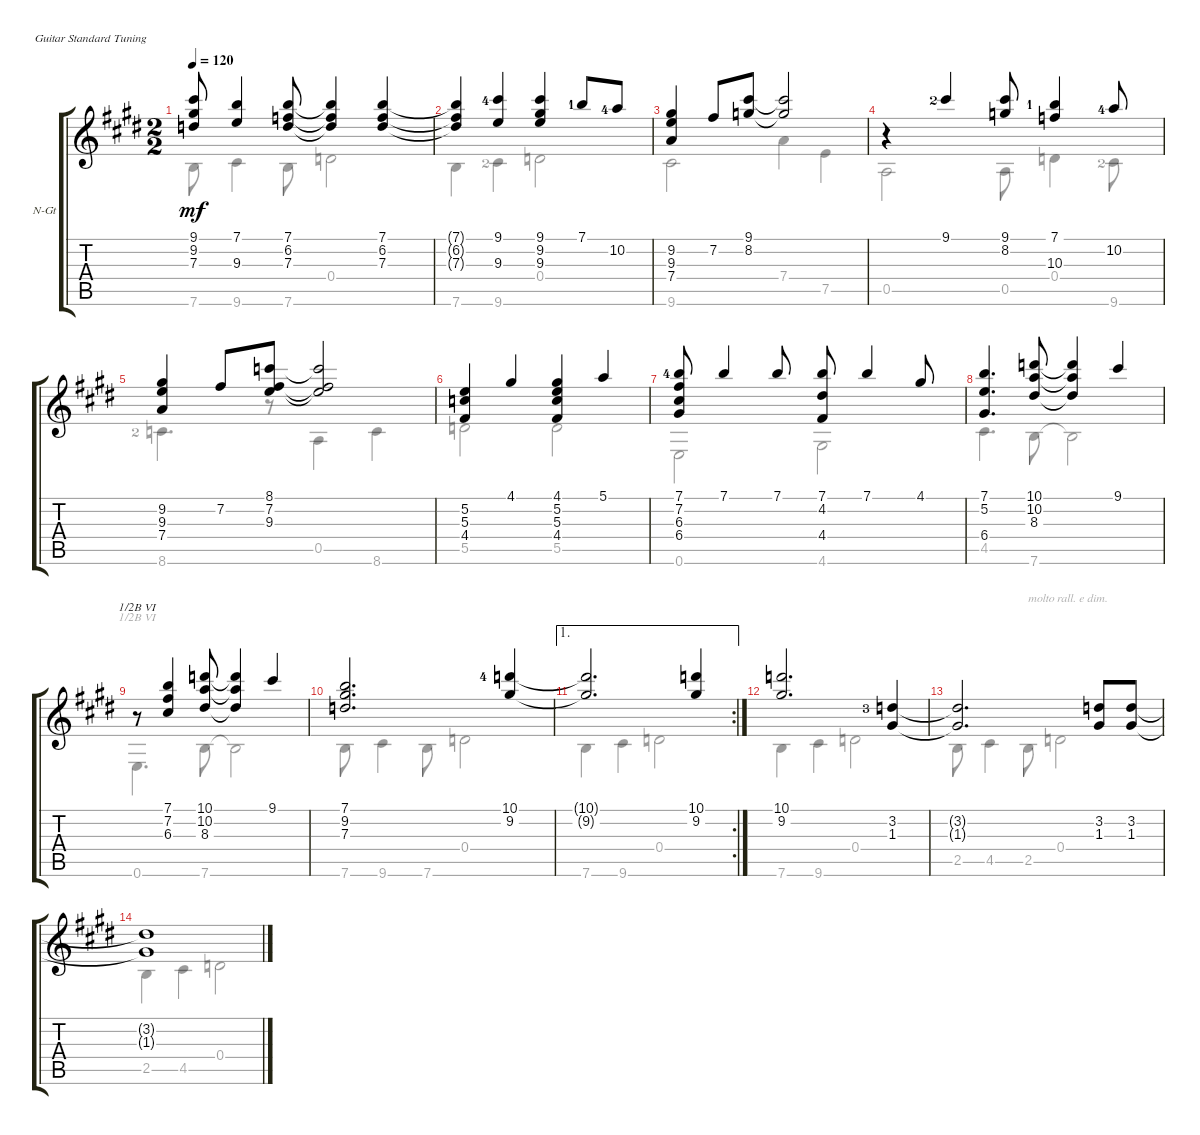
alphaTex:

\defaultSystemsLayout 4
\bracketExtendMode groupsimilarinstruments
\firstSystemTrackNameOrientation horizontal
\otherSystemsTrackNameOrientation horizontal
\track ("Nylon Guitar" "N-Gt") {instrument acousticguitarnylon}
\staff {score tabs}
\tuning (E4 B3 G3 D3 A2 E2)
\voice
\ts (2 2)
\tempo 120
\clef g2
\ks e
(9.1 9.2 7.3).8{dy mf} (9.3 7.1).4 (7.1 6.2 7.3).8 (7.3{t} 6.2{t} 7.1{t}).4 (7.1 6.2 7.3).4 |
(7.3{t} 6.2{t} 7.1{t}).4 (9.1{lf 5} 9.3).4 (9.3 9.2 9.1).4 7.1{lf 2}.8 10.2{lf 5}.8 |
(9.2 9.3 7.4).4 7.2.8 (9.1 8.2).8 (8.2{t} 9.1{t}).2 |
r.4 9.1{lf 3}.4 (9.1 8.2).8 (7.1{lf 2} 10.3).4 10.2{lf 5}.8 |
(9.2 9.3 7.4).4 7.2.8 (8.1 7.2 9.3).8 (9.3{t} 7.2{t} 8.1{t}).2 |
(5.2 5.3 4.4).4 4.1.4 (4.1 5.2 5.3 4.4).4 5.1.4 |
(7.2 7.1{lf 5} 6.3 6.4).8 7.1.4 7.1.8 (7.1 4.2 4.4).8 7.1.4 4.1.8 |
(7.1 5.2 6.4).4{d} (10.1 10.2 8.3).8 (8.3{t} 10.2{t} 10.1{t}).4 9.1.4 |
r.8{barre (6 half)} (7.1 7.2 6.3).4 (8.3 10.2 10.1).8 (10.1{t} 10.2{t} 8.3{t}).4 9.1.4 |
(7.1 9.2 7.3).2{d} (10.1{lf 5} 9.2).4 |
\ae 1
\rc 2
(9.2{t} 10.1{t}).2{d} (10.1 9.2).4 |
(9.2 10.1).2{d} (3.2{lf 4} 1.3).4 |
(1.3{t} 3.2{t}).2{d} (3.2 1.3).8 (1.3 3.2).8 |
(3.2{t} 1.3{t}).1
\voice
\clef g2
\ottava regular
\simile none
\ks e
7.6.8{dy mf} 9.6.4 7.6.8 0.4.2 |
7.6.4 9.6{lf 3}.4 0.4.2 |
9.6.2 7.4.4 7.5.4 |
0.5.2 0.5.8 0.4.4 9.6{lf 3}.8 |
8.6{lf 3}.4{d} r.8 0.5.4 8.6.4 |
5.5.2 5.5.2 |
0.6.2 4.6.2 |
4.5.4{d} 7.6.8 7.6{t}.2 |
0.6.4{d barre (6 half)} 7.6.8 7.6{t}.2 |
7.6.8 9.6.4 7.6.8 0.4.2 |
7.6.4 9.6.4 0.4.2 |
7.6.4 9.6.4 0.4.2 |
2.5.8 4.5.4 2.5.8{txt "molto rall. e dim."} 0.4.2 |
2.5.4 4.5.4 0.4.2{fermata (medium 0.46)}
